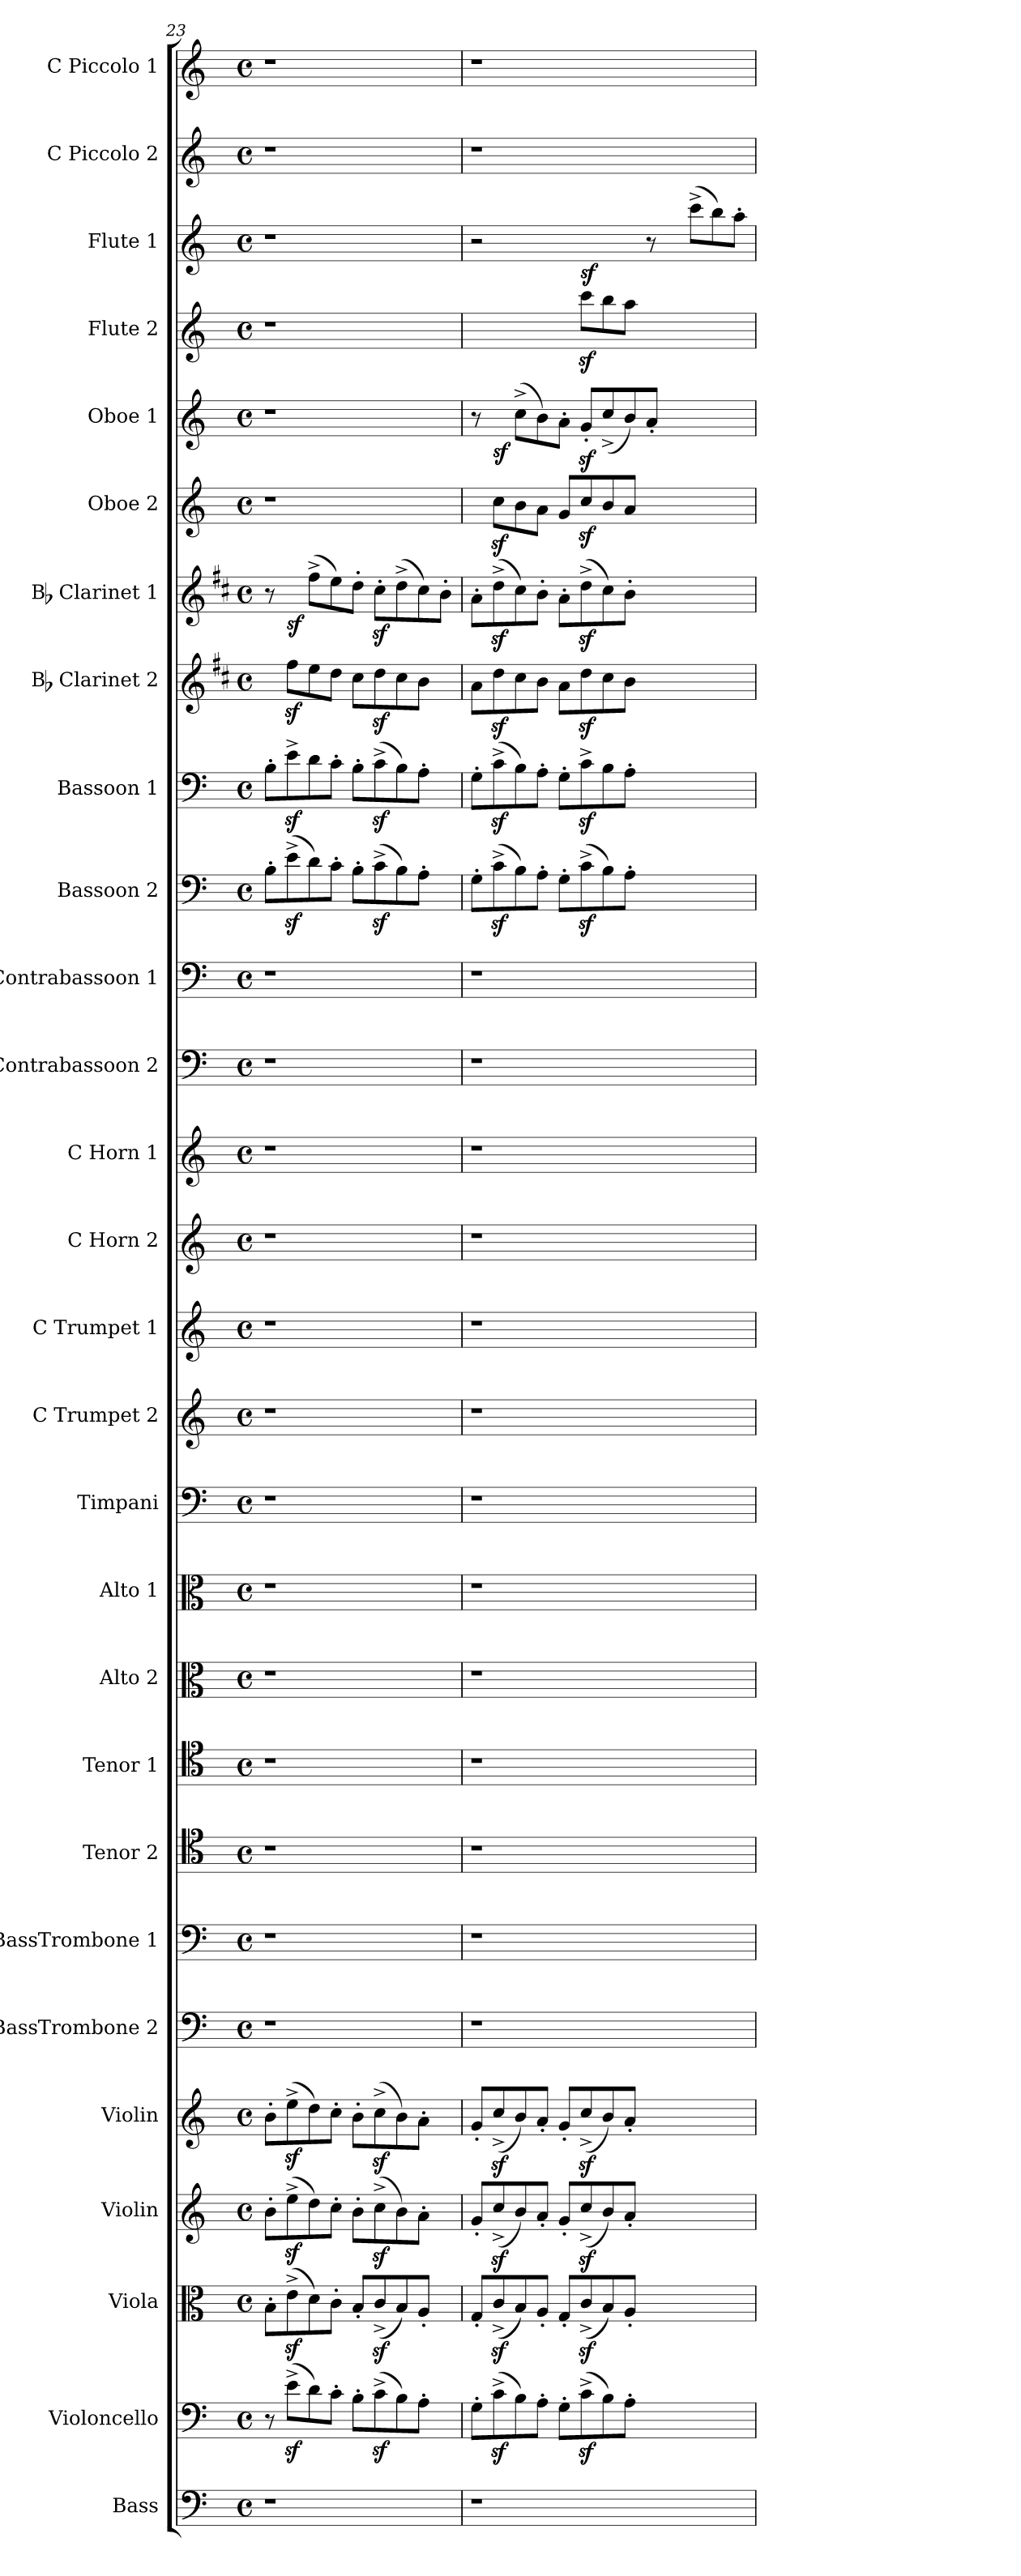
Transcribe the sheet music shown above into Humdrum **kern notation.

**kern	**kern	**kern	**kern	**kern	**kern	**kern	**kern	**kern	**kern	**kern	**kern	**kern	**kern	**kern	**kern	**kern	**kern	**kern	**kern	**kern	**kern	**dynam	**kern	**kern	**dynam	**kern	**kern	**dynam	**kern	**kern
*part28	*part27	*part26	*part25	*part24	*part23	*part22	*part21	*part20	*part19	*part18	*part17	*part16	*part15	*part14	*part13	*part12	*part11	*part10	*part9	*part8	*part7	*part7	*part6	*part5	*part5	*part4	*part3	*part3	*part2	*part1
*staff28	*staff27	*staff26	*staff25	*staff24	*staff23	*staff22	*staff21	*staff20	*staff19	*staff18	*staff17	*staff16	*staff15	*staff14	*staff13	*staff12	*staff11	*staff10	*staff9	*staff8	*staff7	*staff7	*staff6	*staff5	*staff5	*staff4	*staff3	*staff3	*staff2	*staff1
*I"Bass	*I"Violoncello	*I"Viola	*I"Violin	*I"Violin	*I"BassTrombone 2	*I"BassTrombone 1	*I"Tenor 2	*I"Tenor 1	*I"Alto 2	*I"Alto 1	*I"Timpani	*I"C Trumpet 2	*I"C Trumpet 1	*I"C Horn 2	*I"C Horn 1	*I"Contrabassoon 2	*I"Contrabassoon 1	*I"Bassoon 2	*I"Bassoon 1	*I"Bb Clarinet 2	*I"Bb Clarinet 1	*	*I"Oboe 2	*I"Oboe 1	*	*I"Flute 2	*I"Flute 1	*	*I"C Piccolo 2	*I"C Piccolo 1
*I'B	*I'Vc	*I'Vla	*I'Vln	*I'Vln	*I'BTrb 2	*I'BTrb 1	*I'T 2	*I'T 1	*I'A 2	*I'A 1	*I'Timp	*I'Tpt 2	*I'Tpt 1	*I'Hn 2	*I'Hn 1	*I'C Bsn 2	*I'C Bsn 1	*I'Bsn 2	*I'Bsn 1	*I'Cl 2	*I'Cl 1	*	*I'Ob 2	*I'Ob 1	*	*I'Fl 2	*I'Fl 1	*	*I'Picc 2	*I'Picc 1
*clefF4	*clefF4	*clefC3	*clefG2	*clefG2	*clefF4	*clefF4	*clefC4	*clefC4	*clefC3	*clefC3	*clefF4	*clefG2	*clefG2	*clefG2	*clefG2	*clefF4	*clefF4	*clefF4	*clefF4	*clefG2	*clefG2	*	*clefG2	*clefG2	*	*clefG2	*clefG2	*	*clefG2	*clefG2
*ITrd7c12	*	*	*	*	*	*	*	*	*	*	*	*	*	*ITrd7c12	*ITrd7c12	*ITrd7c12	*ITrd7c12	*	*	*ITrd1c2	*ITrd1c2	*	*	*	*	*	*	*	*ITrd-7c-12	*ITrd-7c-12
*k[]	*k[]	*k[]	*k[]	*k[]	*k[]	*k[]	*k[]	*k[]	*k[]	*k[]	*k[]	*k[]	*k[]	*k[]	*k[]	*k[]	*k[]	*k[]	*k[]	*k[]	*k[]	*	*k[]	*k[]	*	*k[]	*k[]	*	*k[]	*k[]
*M4/4	*M4/4	*M4/4	*M4/4	*M4/4	*M4/4	*M4/4	*M4/4	*M4/4	*M4/4	*M4/4	*M4/4	*M4/4	*M4/4	*M4/4	*M4/4	*M4/4	*M4/4	*M4/4	*M4/4	*M4/4	*M4/4	*	*M4/4	*M4/4	*	*M4/4	*M4/4	*	*M4/4	*M4/4
*met(c)	*met(c)	*met(c)	*met(c)	*met(c)	*met(c)	*met(c)	*met(c)	*met(c)	*met(c)	*met(c)	*met(c)	*met(c)	*met(c)	*met(c)	*met(c)	*met(c)	*met(c)	*met(c)	*met(c)	*met(c)	*met(c)	*	*met(c)	*met(c)	*	*met(c)	*met(c)	*	*met(c)	*met(c)
=23	=23	=23	=23	=23	=23	=23	=23	=23	=23	=23	=23	=23	=23	=23	=23	=23	=23	=23	=23	=23	=23	=23	=23	=23	=23	=23	=23	=23	=23	=23
1r	8r	8B'L	8b'L	8b'L	1r	1r	1r	1r	1r	1r	1r	1r	1r	1r	1r	1r	1r	8B'L	8B'L	8ryy	8r	.	1r	1r	.	1r	1r	.	1r	1r
!	!	!	!	!	!	!	!	!	!	!	!	!	!	!	!	!	!	!	!	!	!	!LO:DY:b	!	!	!	!	!	!	!	!
.	(8ez<^L	(8ez<^	(8eez<^	(8eez<^	.	.	.	.	.	.	.	.	.	.	.	.	.	(8ez<^	8ez<^	8eez<L	8ryy	sf	.	.	.	.	.	.	.	.
.	8d)	8d)	8dd)	8dd)	.	.	.	.	.	.	.	.	.	.	.	.	.	8d)	8d	8dd	(8ee^L	.	.	.	.	.	.	.	.	.
.	8c'J	8c'J	8cc'J	8cc'J	.	.	.	.	.	.	.	.	.	.	.	.	.	8c'J	8c'J	8ccJ	8dd)	.	.	.	.	.	.	.	.	.
.	8B'L	8B'L	8b'L	8b'L	.	.	.	.	.	.	.	.	.	.	.	.	.	8B'L	8B'L	8bL	8cc'J	.	.	.	.	.	.	.	.	.
.	(8cz<^	(8cz<^	(8ccz<^	(8ccz<^	.	.	.	.	.	.	.	.	.	.	.	.	.	(8cz<^	(8cz<^	8ccz<	8bz<'L	.	.	.	.	.	.	.	.	.
.	8B)	8B)	8b)	8b)	.	.	.	.	.	.	.	.	.	.	.	.	.	8B)	8B)	8b	(8cc^	.	.	.	.	.	.	.	.	.
.	8A'J	8A'J	8a'J	8a'J	.	.	.	.	.	.	.	.	.	.	.	.	.	8A'J	8A'J	8aJ	8b)	.	.	.	.	.	.	.	.	.
8ryy	8ryy	8ryy	8ryy	8ryy	8ryy	8ryy	8ryy	8ryy	8ryy	8ryy	8ryy	8ryy	8ryy	8ryy	8ryy	8ryy	8ryy	8ryy	8ryy	8ryy	8a'J	.	8ryy	8ryy	.	8ryy	8ryy	.	8ryy	8ryy
=24	=24	=24	=24	=24	=24	=24	=24	=24	=24	=24	=24	=24	=24	=24	=24	=24	=24	=24	=24	=24	=24	=24	=24	=24	=24	=24	=24	=24	=24	=24
*	*	*	*	*	*	*	*	*	*	*	*	*	*	*	*	*	*	*	*	*	*	*	*	*	*	*	*^	*	*	*
1r	8G'L	8G'L	8g'L	8g'L	1r	1r	1r	1r	1r	1r	1r	1r	1r	1r	1r	1r	1r	8G'L	8G'L	8gL	8g'L	.	8ryy	8r	.	2ryy	2r	2ryy	.	1r	1r
!	!	!	!	!	!	!	!	!	!	!	!	!	!	!	!	!	!	!	!	!	!	!	!	!	!LO:DY:b	!	!	!	!	!	!
.	(8cz<^	(8cz<^	(8ccz<^	(8ccz<^	.	.	.	.	.	.	.	.	.	.	.	.	.	(8cz<^	(8cz<^	8ccz<	(8ccz<^	.	8ccz<L	8ryy	sf	.	.	.	.	.	.
.	8B)	8B)	8b)	8b)	.	.	.	.	.	.	.	.	.	.	.	.	.	8B)	8B)	8b	8b)	.	8b	(8cc^L	.	.	.	.	.	.	.
.	8A'J	8A'J	8a'J	8a'J	.	.	.	.	.	.	.	.	.	.	.	.	.	8A'J	8A'J	8aJ	8a'J	.	8aJ	8b)	.	.	.	.	.	.	.
.	8G'L	8G'L	8g'L	8g'L	.	.	.	.	.	.	.	.	.	.	.	.	.	8G'L	8G'L	8gL	8g'L	.	8gL	8a'J	.	8ryy	2ryy	8ryy	.	.	.
!	!	!	!	!	!	!	!	!	!	!	!	!	!	!	!	!	!	!	!	!	!	!	!	!	!	!	!	!	!LO:DY:b	!	!
.	(8cz<^	(8cz<^	(8ccz<^	(8ccz<^	.	.	.	.	.	.	.	.	.	.	.	.	.	(8cz<^	8cz<^	8ccz<	(8ccz<^	.	8ccz<	8gz<'L	.	8cccz<L	.	1ryy	sf	.	.
.	8B)	8B)	8b)	8b)	.	.	.	.	.	.	.	.	.	.	.	.	.	8B)	8B	8b	8b)	.	8b	(8cc^	.	8bb	.	.	.	.	.
.	8A'J	8A'J	8a'J	8a'J	.	.	.	.	.	.	.	.	.	.	.	.	.	8A'J	8A'J	8aJ	8a'J	.	8aJ	8b)	.	8aaJ	.	.	.	.	.
2ryy	2ryy	2ryy	2ryy	2ryy	2ryy	2ryy	2ryy	2ryy	2ryy	2ryy	2ryy	2ryy	2ryy	2ryy	2ryy	2ryy	2ryy	2ryy	2ryy	2ryy	2ryy	.	2ryy	8a'J	.	2ryy	8r	.	.	2ryy	2ryy
.	.	.	.	.	.	.	.	.	.	.	.	.	.	.	.	.	.	.	.	.	.	.	.	2ryy	.	.	8ryy	.	.	.	.
.	.	.	.	.	.	.	.	.	.	.	.	.	.	.	.	.	.	.	.	.	.	.	.	.	.	.	(8ccc^L	.	.	.	.
.	.	.	.	.	.	.	.	.	.	.	.	.	.	.	.	.	.	.	.	.	.	.	.	.	.	.	8bb)	.	.	.	.
8ryy	8ryy	8ryy	8ryy	8ryy	8ryy	8ryy	8ryy	8ryy	8ryy	8ryy	8ryy	8ryy	8ryy	8ryy	8ryy	8ryy	8ryy	8ryy	8ryy	8ryy	8ryy	.	8ryy	.	.	8ryy	8aa'J	.	.	8ryy	8ryy
*	*	*	*	*	*	*	*	*	*	*	*	*	*	*	*	*	*	*	*	*	*	*	*	*	*	*	*v	*v	*	*	*
=	=	=	=	=	=	=	=	=	=	=	=	=	=	=	=	=	=	=	=	=	=	=	=	=	=	=	=	=	=	=
*-	*-	*-	*-	*-	*-	*-	*-	*-	*-	*-	*-	*-	*-	*-	*-	*-	*-	*-	*-	*-	*-	*-	*-	*-	*-	*-	*-	*-	*-	*-
